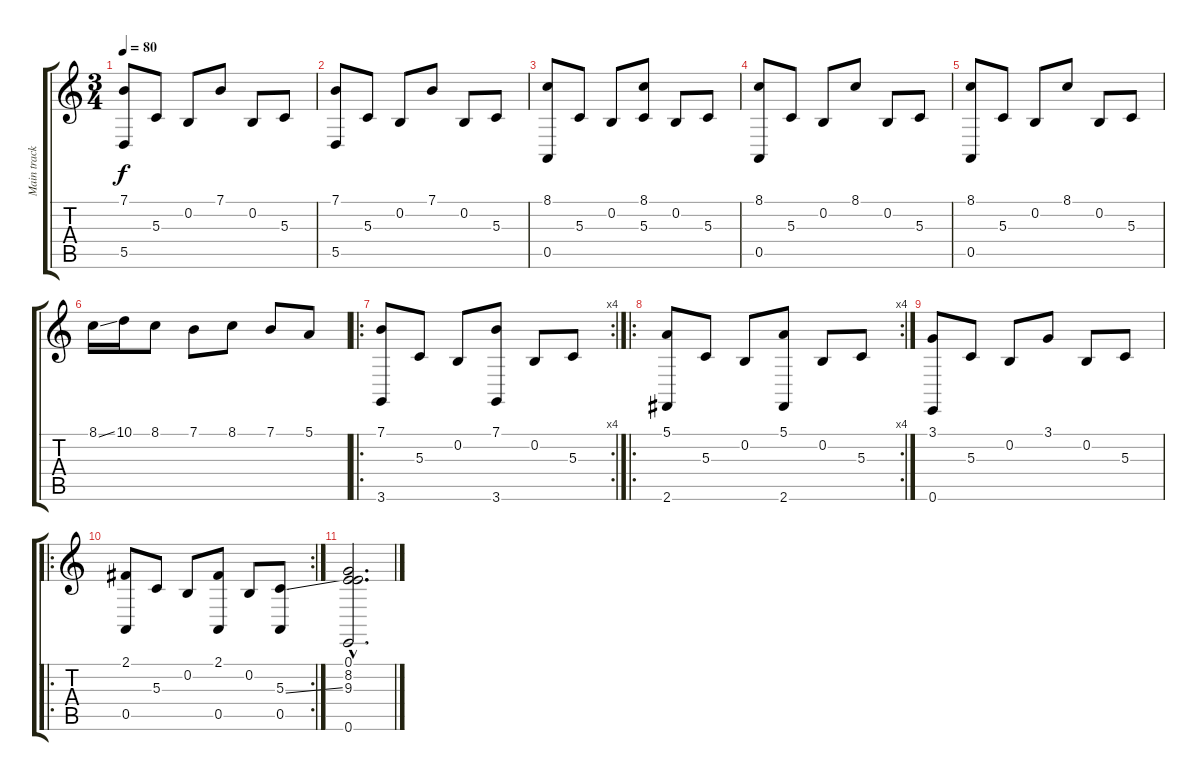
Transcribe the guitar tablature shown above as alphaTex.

\track ("Main track" "Main track") {instrument acousticgrandpiano}
\staff {score tabs}
\tuning (E4 B3 G3 D3 A2 E2) {hide}
\ts (3 4)
\tempo 80
\clef g2
\ks c
(7.1 5.5).8{dy f} 5.3.8 0.2.8 7.1.8 0.2.8 5.3.8 |
(7.1 5.5).8 5.3.8 0.2.8 7.1.8 0.2.8 5.3.8 |
(8.1 0.5).8 5.3.8 0.2.8 (8.1 5.3).8 0.2.8 5.3.8 |
(8.1 0.5).8 5.3.8 0.2.8 8.1.8 0.2.8 5.3.8 |
(8.1 0.5).8 5.3.8 0.2.8 8.1.8 0.2.8 5.3.8 |
8.1{ss}.16 10.1.16 8.1.8 7.1.8 8.1.8 7.1.8 5.1.8 |
\ro
\rc 4
(7.1 3.6).8 5.3.8 0.2.8 (7.1 3.6).8 0.2.8 5.3.8 |
\ro
\rc 4
(5.1 2.6).8 5.3.8 0.2.8 (5.1 2.6).8 0.2.8 5.3.8 |
(3.1 0.6).8 5.3.8 0.2.8 3.1.8 0.2.8 5.3.8 |
\ro
\rc 2
(2.1 0.5).8 5.3.8 0.2.8 (2.1 0.5).8 0.2.8 (5.3{ss} 0.5).8 |
(0.1{hac} 8.2{hac} 9.3{hac} 0.6{hac}).2{d}
